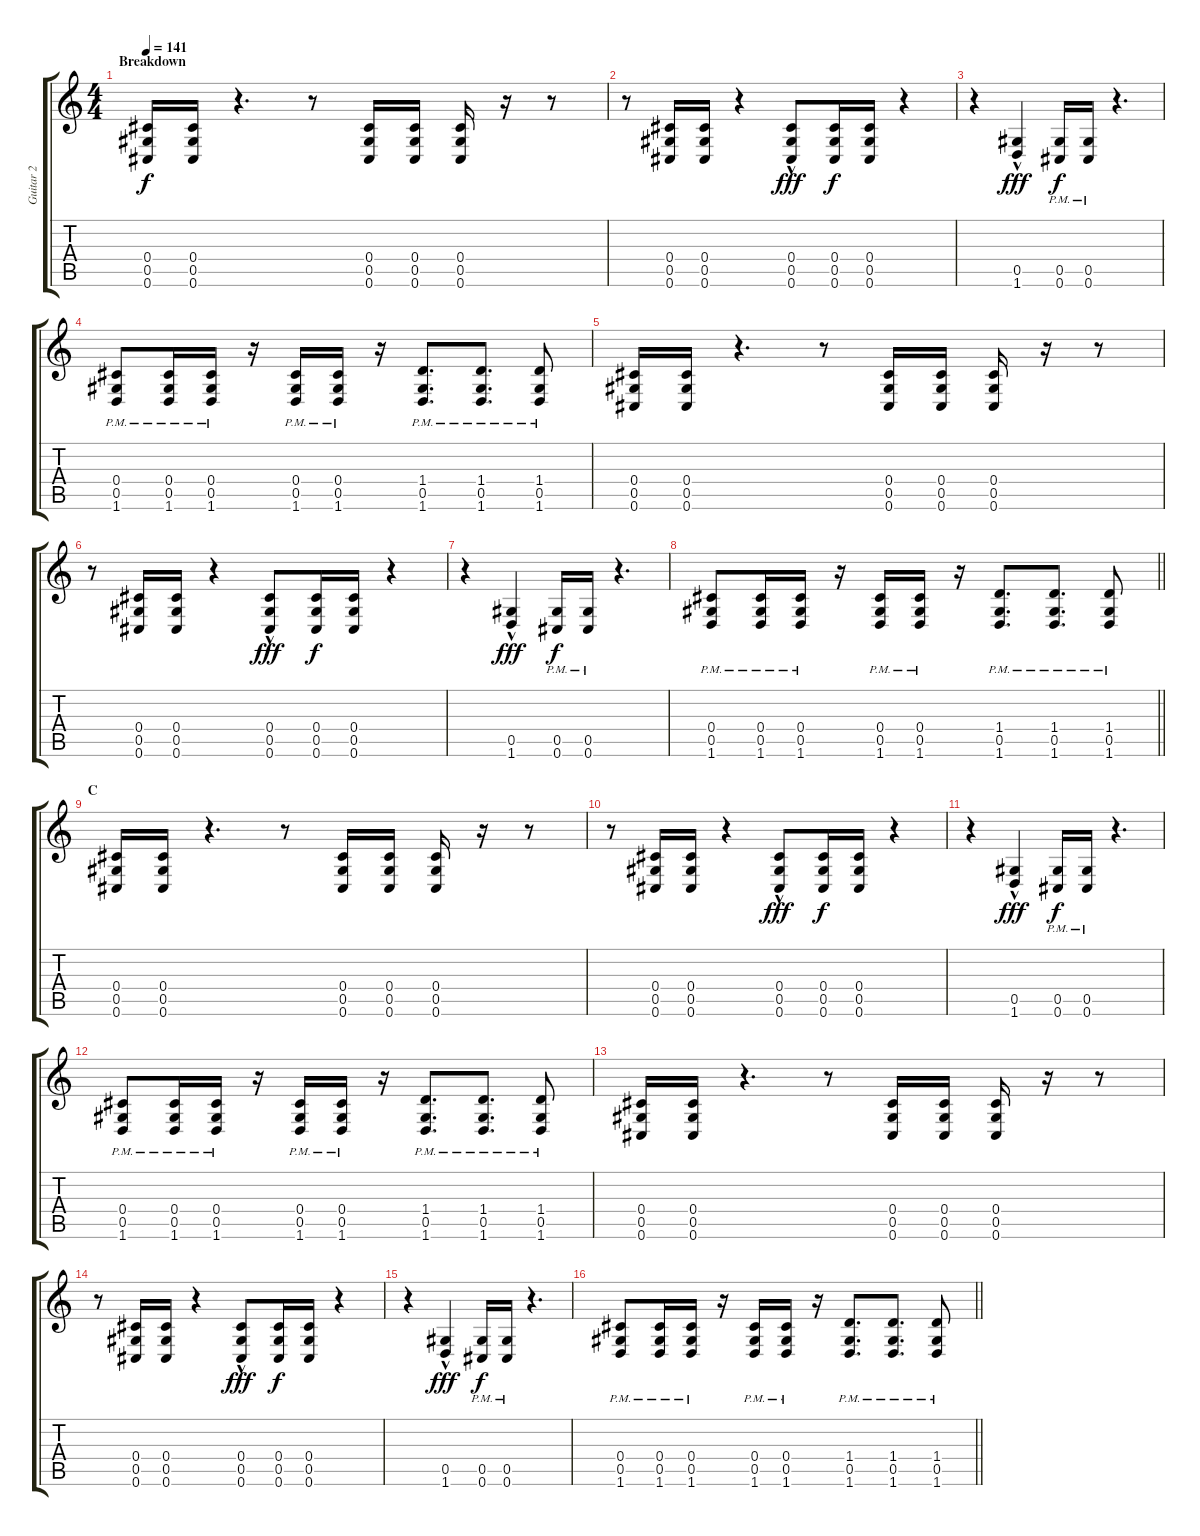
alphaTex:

\track ("Guitar 2" "Guitar 2") {instrument distortionguitar}
\staff {score tabs}
\tuning (Eb4 Bb3 Gb3 Db3 Ab2 Db2) {hide}
\ts (4 4)
\section ("" "Breakdown")
\tempo 141
\clef g2
\ks c
(0.4 0.5 0.6).16{dy f} (0.4 0.5 0.6).16 r.4{d} r.8 (0.4 0.5 0.6).16 (0.4 0.5 0.6).16 (0.4 0.5 0.6).16 r.16 r.8 |
r.8 (0.4 0.5 0.6).16 (0.4 0.5 0.6).16 r.4 (0.4{hac} 0.5{hac} 0.6{hac}).8{dy fff} (0.4 0.5 0.6).16{dy f} (0.4 0.5 0.6).16 r.4 |
r.4 (0.5{hac} 1.6{hac}).4{dy fff} (0.5{pm} 0.6{pm}).16{dy f} (0.5{pm} 0.6{pm}).16 r.4{d} |
(0.4{pm} 0.5{pm} 1.6{pm}).8 (0.4{pm} 0.5{pm} 1.6{pm}).16 (0.4{pm} 0.5{pm} 1.6{pm}).16 r.16 (0.4{pm} 0.5{pm} 1.6{pm}).16 (0.4{pm} 0.5{pm} 1.6{pm}).16 r.16 (1.4{pm} 0.5{pm} 1.6{pm}).8{d} (1.4{pm} 0.5{pm} 1.6{pm}).8{d} (1.4{pm} 0.5{pm} 1.6{pm}).8 |
(0.4 0.5 0.6).16 (0.4 0.5 0.6).16 r.4{d} r.8 (0.4 0.5 0.6).16 (0.4 0.5 0.6).16 (0.4 0.5 0.6).16 r.16 r.8 |
r.8 (0.4 0.5 0.6).16 (0.4 0.5 0.6).16 r.4 (0.4{hac} 0.5{hac} 0.6{hac}).8{dy fff} (0.4 0.5 0.6).16{dy f} (0.4 0.5 0.6).16 r.4 |
r.4 (0.5{hac} 1.6{hac}).4{dy fff} (0.5{pm} 0.6{pm}).16{dy f} (0.5{pm} 0.6{pm}).16 r.4{d} |
\barLineRight lightlight
(0.4{pm} 0.5{pm} 1.6{pm}).8 (0.4{pm} 0.5{pm} 1.6{pm}).16 (0.4{pm} 0.5{pm} 1.6{pm}).16 r.16 (0.4{pm} 0.5{pm} 1.6{pm}).16 (0.4{pm} 0.5{pm} 1.6{pm}).16 r.16 (1.4{pm} 0.5{pm} 1.6{pm}).8{d} (1.4{pm} 0.5{pm} 1.6{pm}).8{d} (1.4{pm} 0.5{pm} 1.6{pm}).8 |
\section ("" "C")
(0.4 0.5 0.6).16 (0.4 0.5 0.6).16 r.4{d} r.8 (0.4 0.5 0.6).16 (0.4 0.5 0.6).16 (0.4 0.5 0.6).16 r.16 r.8 |
r.8 (0.4 0.5 0.6).16 (0.4 0.5 0.6).16 r.4 (0.4{hac} 0.5{hac} 0.6{hac}).8{dy fff} (0.4 0.5 0.6).16{dy f} (0.4 0.5 0.6).16 r.4 |
r.4 (0.5{hac} 1.6{hac}).4{dy fff} (0.5{pm} 0.6{pm}).16{dy f} (0.5{pm} 0.6{pm}).16 r.4{d} |
(0.4{pm} 0.5{pm} 1.6{pm}).8 (0.4{pm} 0.5{pm} 1.6{pm}).16 (0.4{pm} 0.5{pm} 1.6{pm}).16 r.16 (0.4{pm} 0.5{pm} 1.6{pm}).16 (0.4{pm} 0.5{pm} 1.6{pm}).16 r.16 (1.4{pm} 0.5{pm} 1.6{pm}).8{d} (1.4{pm} 0.5{pm} 1.6{pm}).8{d} (1.4{pm} 0.5{pm} 1.6{pm}).8 |
(0.4 0.5 0.6).16 (0.4 0.5 0.6).16 r.4{d} r.8 (0.4 0.5 0.6).16 (0.4 0.5 0.6).16 (0.4 0.5 0.6).16 r.16 r.8 |
r.8 (0.4 0.5 0.6).16 (0.4 0.5 0.6).16 r.4 (0.4{hac} 0.5{hac} 0.6{hac}).8{dy fff} (0.4 0.5 0.6).16{dy f} (0.4 0.5 0.6).16 r.4 |
r.4 (0.5{hac} 1.6{hac}).4{dy fff} (0.5{pm} 0.6{pm}).16{dy f} (0.5{pm} 0.6{pm}).16 r.4{d} |
\barLineRight lightlight
(0.4{pm} 0.5{pm} 1.6{pm}).8 (0.4{pm} 0.5{pm} 1.6{pm}).16 (0.4{pm} 0.5{pm} 1.6{pm}).16 r.16 (0.4{pm} 0.5{pm} 1.6{pm}).16 (0.4{pm} 0.5{pm} 1.6{pm}).16 r.16 (1.4{pm} 0.5{pm} 1.6{pm}).8{d} (1.4{pm} 0.5{pm} 1.6{pm}).8{d} (1.4{pm} 0.5{pm} 1.6{pm}).8
